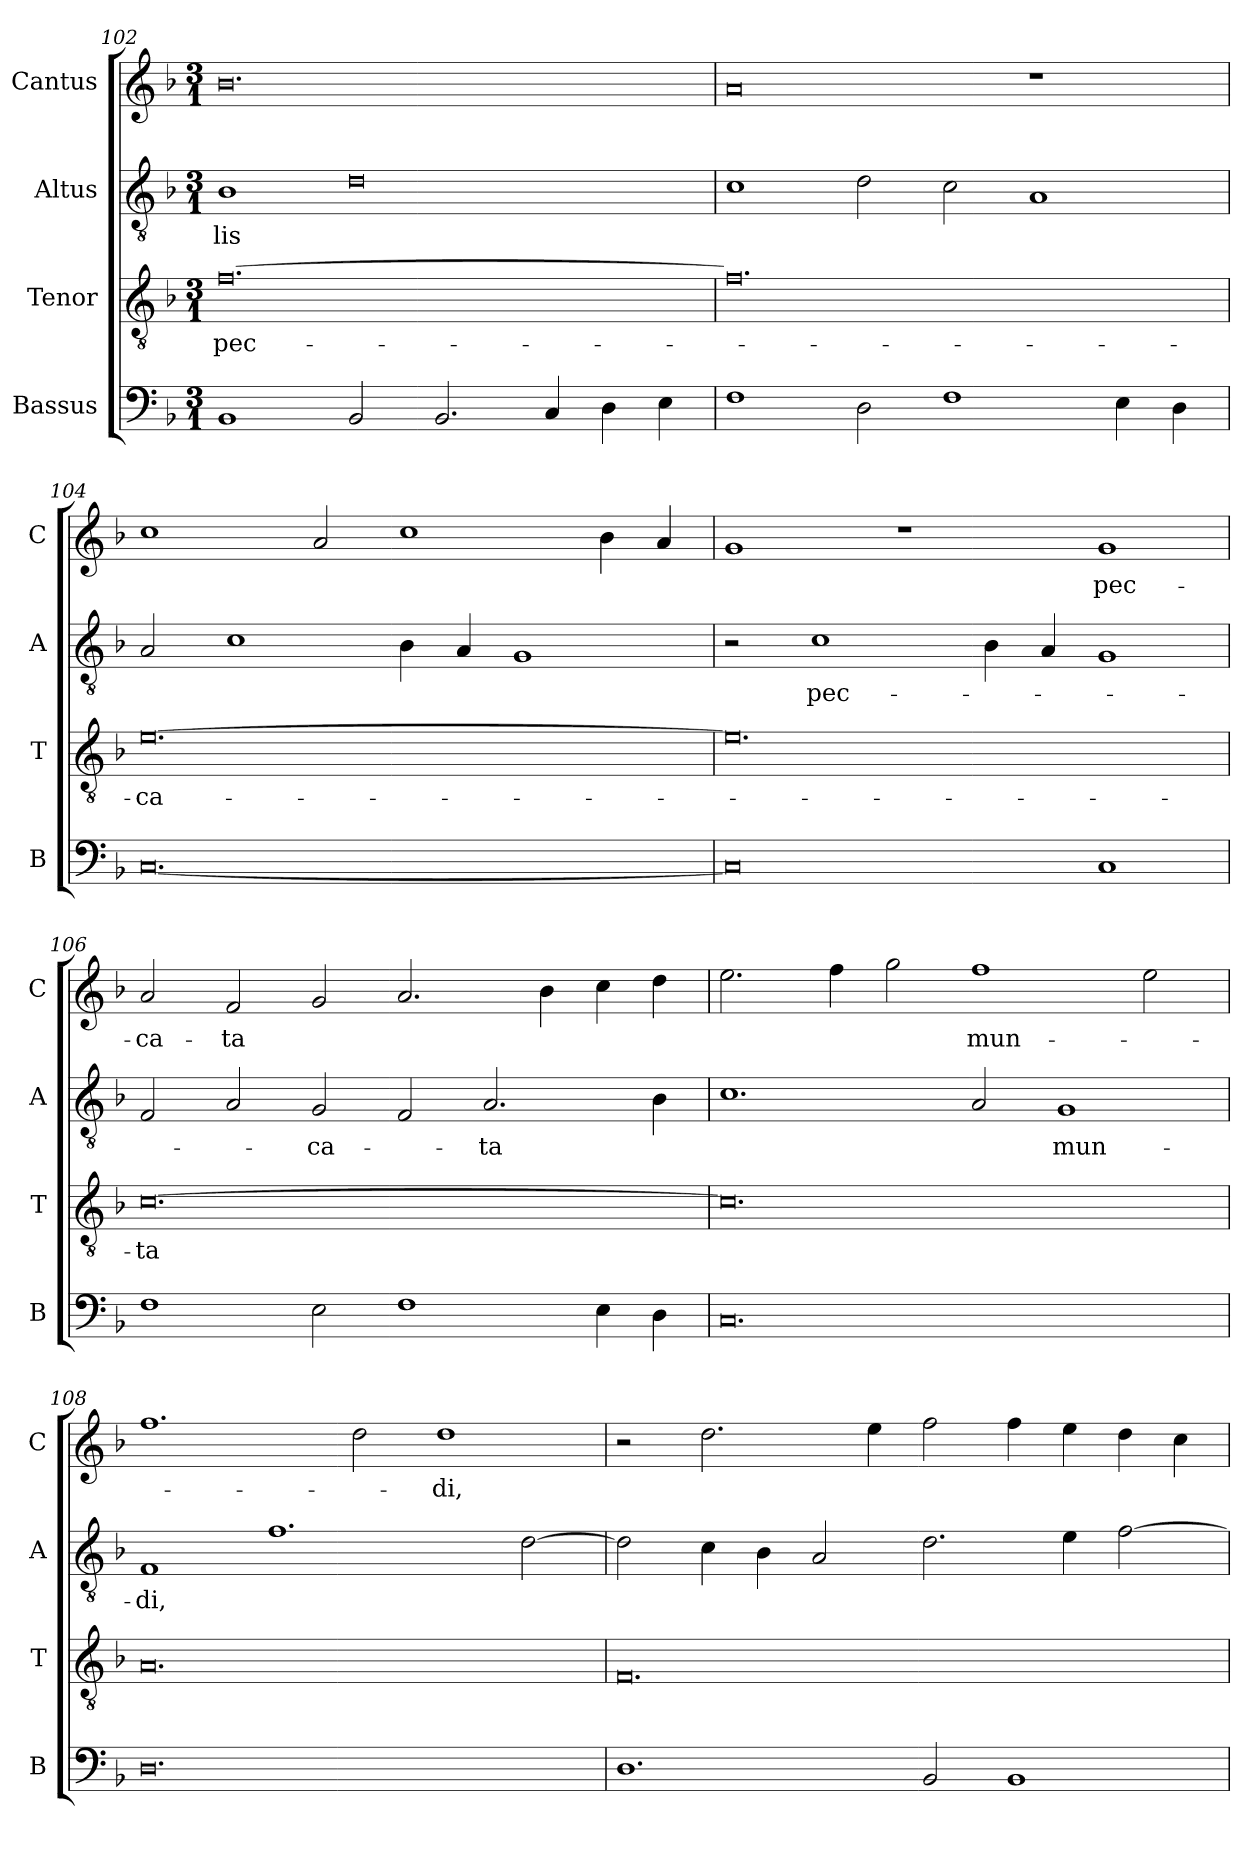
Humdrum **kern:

**kern	**kern	**text	**kern	**text	**kern	**text
*part4	*part3	*part3	*part2	*part2	*part1	*part1
*staff4	*staff3	*staff3	*staff2	*staff2	*staff1	*staff1
*I"Bassus	*I"Tenor	*	*I"Altus	*	*I"Cantus	*
*I'B	*I'T	*	*I'A	*	*I'C	*
*clefF4	*clefGv2	*	*clefGv2	*	*clefG2	*
*k[b-]	*k[b-]	*	*k[b-]	*	*k[b-]	*
*F:	*F:	*	*F:	*	*F:	*
*M3/1	*M3/1	*	*M3/1	*	*M3/1	*
=102	=102	=102	=102	=102	=102	=102
!	!	!LO:LY:b	!	!	!	!
!	!	!	!	!LO:LY:b	!	!
1BB-	[0.f	pec-	1B-	-lis	0.b-	.
2BB-/	.	.	0d	.	.	.
2.BB-/	.	.	.	.	.	.
4C/	.	.	.	.	.	.
4D\	.	.	.	.	.	.
4E\	.	.	.	.	.	.
=103	=103	=103	=103	=103	=103	=103
1F	0.f]	.	1c	.	0a	.
2D\	.	.	2d\	.	.	.
1F	.	.	2c\	.	.	.
.	.	.	1A	.	1r	.
4E\	.	.	.	.	.	.
4D\	.	.	.	.	.	.
!!LO:LB:g=z
=104	=104	=104	=104	=104	=104	=104
!	!	!LO:LY:b	!	!	!	!
[0.C	[0.e	-ca-	2A/	.	1cc	.
.	.	.	1c	.	.	.
.	.	.	.	.	2a/	.
.	.	.	4B-\	.	1cc	.
.	.	.	4A/	.	.	.
.	.	.	1G	.	.	.
.	.	.	.	.	4b-\	.
.	.	.	.	.	4a/	.
=105	=105	=105	=105	=105	=105	=105
0C]	0.e]	.	2r	.	1g	.
!	!	!	!	!LO:LY:b	!	!
.	.	.	1c	pec-	.	.
.	.	.	.	.	1r	.
.	.	.	4B-\	.	.	.
.	.	.	4A/	.	.	.
!	!	!	!	!	!	!LO:LY:b
1C	.	.	1G	.	1g	pec-
=106	=106	=106	=106	=106	=106	=106
!	!	!LO:LY:b	!	!	!	!
!	!	!	!	!	!	!LO:LY:b
1F	[0.c	-ta	2F/	.	2a/	-ca-
!	!	!	!	!	!	!LO:LY:b
.	.	.	2A/	.	2f/	-ta
!	!	!	!	!LO:LY:b	!	!
2E\	.	.	2G/	-ca-	2g/	.
1F	.	.	2F/	.	2.a/	.
!	!	!	!	!LO:LY:b	!	!
.	.	.	2.A/	-ta	.	.
.	.	.	.	.	4b-\	.
4E\	.	.	.	.	4cc\	.
4D\	.	.	4B-\	.	4dd\	.
=107	=107	=107	=107	=107	=107	=107
0.C	0.c]	.	1.c	.	2.ee\	.
.	.	.	.	.	4ff\	.
.	.	.	.	.	2gg\	.
!	!	!	!	!	!	!LO:LY:b
.	.	.	2A/	.	1ff	mun-
!	!	!	!	!LO:LY:b	!	!
.	.	.	1G	mun-	.	.
.	.	.	.	.	2ee\	.
=108	=108	=108	=108	=108	=108	=108
!	!	!	!	!LO:LY:b	!	!
0.D	0.A	.	1F	-di,	1.ff	.
.	.	.	1.f	.	.	.
.	.	.	.	.	2dd\	.
!	!	!	!	!	!	!LO:LY:b
.	.	.	.	.	1dd	-di,
.	.	.	[2d\	.	.	.
=109	=109	=109	=109	=109	=109	=109
1.D	0.F	.	2d\]	.	2r	.
.	.	.	4c\	.	2.dd\	.
.	.	.	4B-\	.	.	.
.	.	.	2A/	.	.	.
.	.	.	.	.	4ee\	.
2BB-/	.	.	2.d\	.	2ff\	.
1BB-	.	.	.	.	4ff\	.
.	.	.	4e\	.	4ee\	.
.	.	.	[2f\	.	4dd\	.
.	.	.	.	.	4cc\	.
=	=	=	=	=	=	=
*-	*-	*-	*-	*-	*-	*-
